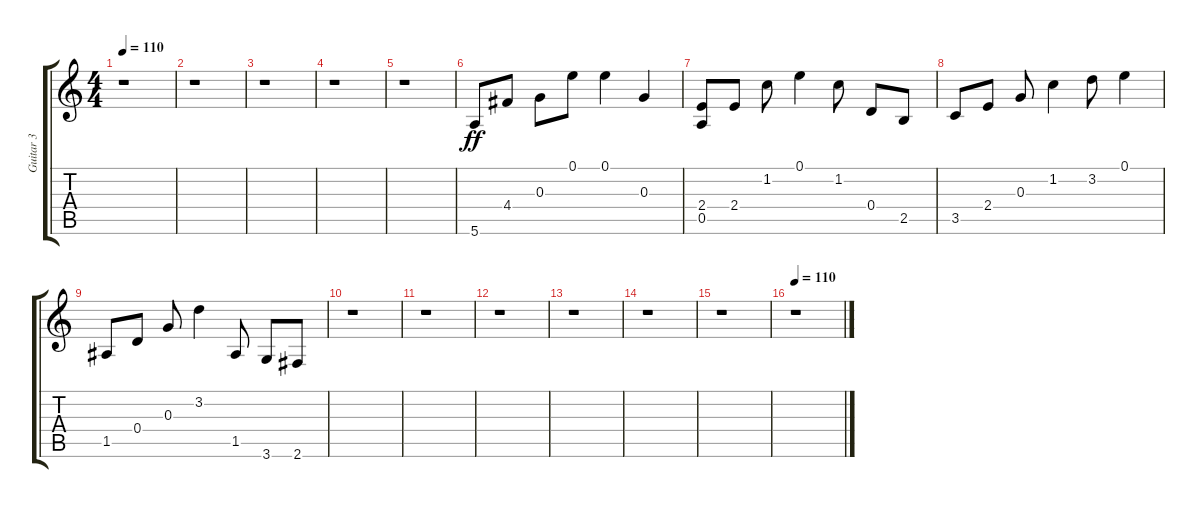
\track ("Guitar 3" "Guitar 3") {instrument acousticguitarnylon}
\staff {score tabs}
\tuning (E4 B3 G3 D3 A2 E2) {hide}
\ts (4 4)
\tempo 110
\clef g2
\ks c
r.1{dy ff} |
r.1 |
r.1 |
r.1 |
r.1 |
5.6.8 4.4.8 0.3.8 0.1.8 0.1.4 0.3.4 |
(2.4 0.5).8 2.4.8 1.2.8 0.1.4 1.2.8 0.4.8 2.5.8 |
3.5.8 2.4.8 0.3.8 1.2.4 3.2.8 0.1.4 |
1.5.8 0.4.8 0.3.8 3.2.4 1.5.8 3.6.8 2.6.8 |
r.1 |
r.1 |
r.1 |
r.1 |
r.1 |
r.1 |
\tempo 110
r.1
